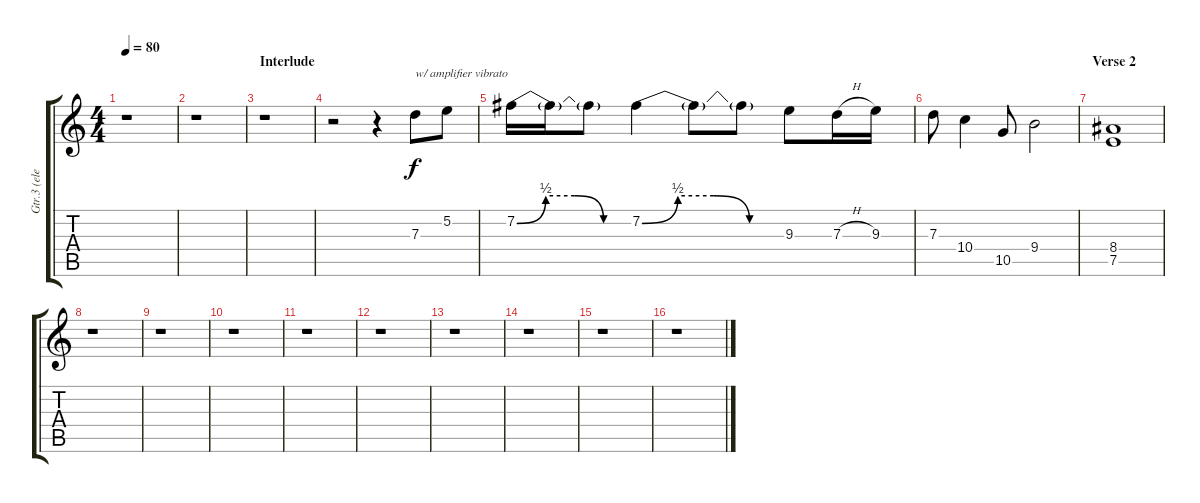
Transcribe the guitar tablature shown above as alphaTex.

\track ("Gtr.3 (elec.)" "Gtr.3 (ele") {instrument electricguitarjazz}
\staff {score tabs}
\tuning (E4 B3 G3 D3 A2 E2) {hide}
\ts (4 4)
\tempo 80
\clef g2
\ks c
r.1{dy f} |
r.1 |
\section ("" "Interlude")
r.1 |
r.2 r.4 7.3.8{txt "w/ amplifier vibrato"} 5.2.8 |
7.2{be (custom 0 0 15 2 30 2 45 0 60 0)}.16 7.2{t}.16 7.2{t}.8 7.2{be (custom 0 0 15 2 30 2 45 0 60 0)}.4 7.2{t}.8 7.2{t}.8 9.3.8 7.3{h}.16 9.3.16 |
7.3.8 10.4.4 10.5.8 9.4.2 |
\section ("" "Verse 2")
(8.4 7.5).1 |
r.1 |
r.1 |
r.1 |
r.1 |
r.1 |
r.1 |
r.1 |
r.1 |
r.1
